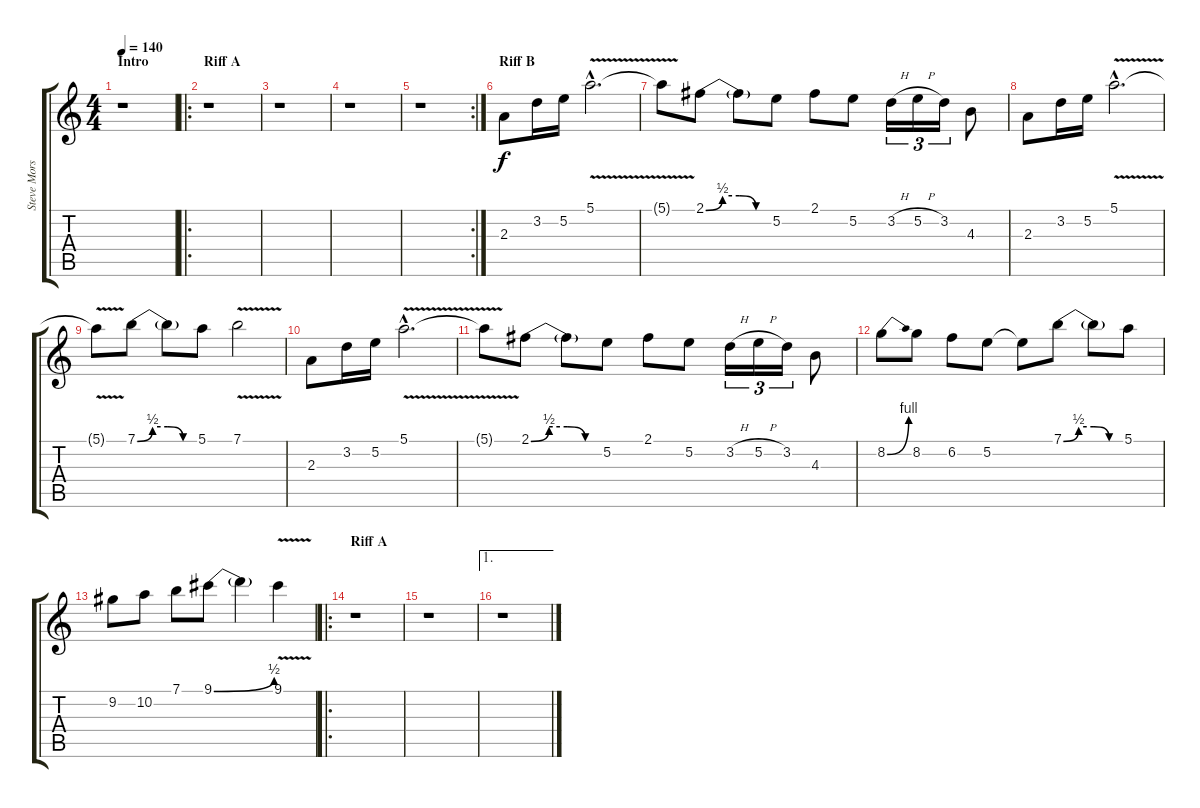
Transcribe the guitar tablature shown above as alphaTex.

\track ("Steve Morse Guitar Lead I" "Steve Mors") {instrument overdrivenguitar}
\staff {score tabs}
\tuning (E4 B3 G3 D3 A2 E2) {hide}
\ts (4 4)
\section ("" "Intro")
\tempo 140
\clef g2
\ks c
r.1{dy f instrument overdrivenguitar} |
\ro
\section ("" "Riff A")
r.1 |
r.1 |
r.1 |
\rc 2
r.1 |
\section ("" "Riff B")
2.3.8 3.2.16 5.2.16 5.1{v hac}.2{d} |
5.1{t}.8 2.1{be (custom 0 0 15 2 30 2 45 0 60 0)}.8 2.1{t}.8 5.2.8 2.1.8 5.2.8 3.2{h}.16{tu (3 2)} 5.2{h}.16{tu (3 2)} 3.2.16{tu (3 2)} 4.3.8 |
2.3.8 3.2.16 5.2.16 5.1{v hac}.2{d} |
5.1{t}.8 7.1{be (custom 0 0 15 2 30 2 45 0 60 0)}.8 7.1{t}.8 5.1.8 7.1{v}.2 |
2.3.8 3.2.16 5.2.16 5.1{v hac}.2{d} |
5.1{t}.8 2.1{be (custom 0 0 15 2 30 2 45 0 60 0)}.8 2.1{t}.8 5.2.8 2.1.8 5.2.8 3.2{h}.16{tu (3 2)} 5.2{h}.16{tu (3 2)} 3.2.16{tu (3 2)} 4.3.8 |
8.2{be (bend 0 0 60 4)}.8 8.2.8 6.2.8 5.2.8 5.2{t}.8 7.1{be (custom 0 0 15 2 30 2 45 0 60 0)}.8 7.1{t}.8 5.1.8 |
9.2.8 10.2.8 7.1.8 9.1{be (bend 0 0 60 2)}.8 9.1{t}.4 9.1{v}.4 |
\ro
\section ("" "Riff A")
r.1 |
r.1 |
\ae 1
r.1
